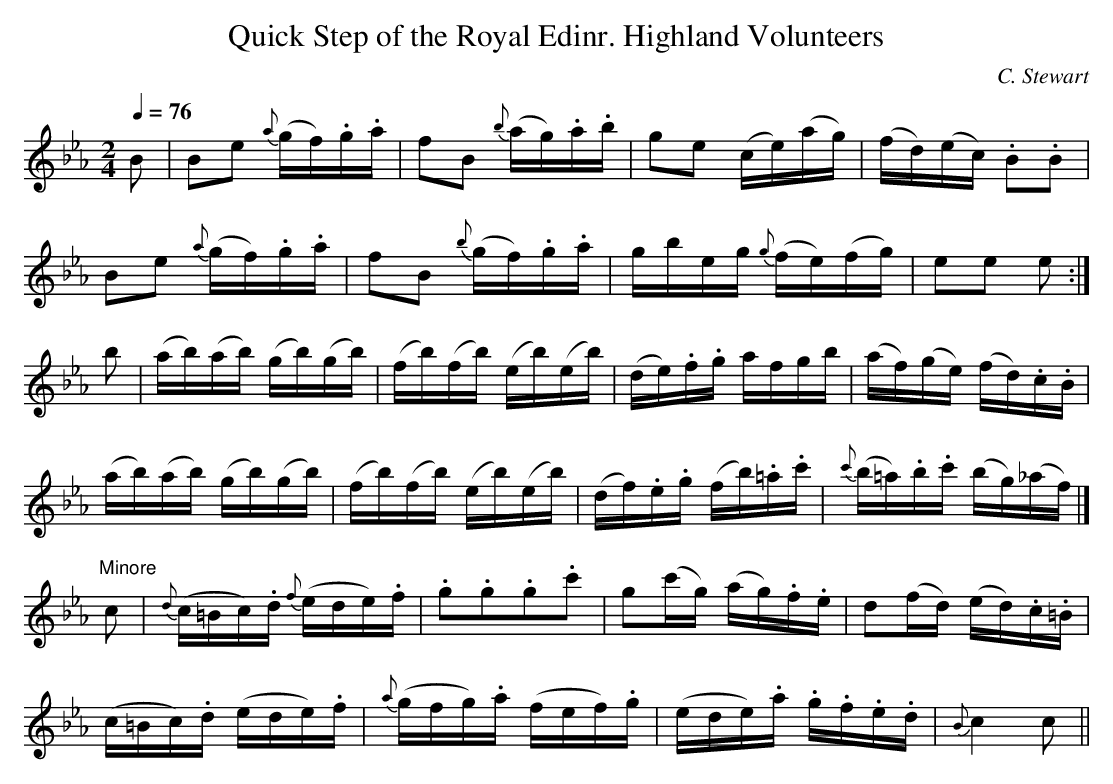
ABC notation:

X:1
T:Quick Step of the Royal Edinr. Highland Volunteers
C:C. Stewart
M:2/4
L:1/16
Q:1/4=76
K:Eb
 B2|    B2e2    {a}(gf).g.a|    f2B2 {b}(ag).a.b| g2e2     (ce)(ag)  |    (fd)(ec)   .B2.B2    |
        B2e2    {a}(gf).g.a|    f2B2 {b}(gf).g.a| gbeg  {g}(fe)(fg)  |     e2e2       e2      :|
 b2|   (ab)(ab)    (gb)(gb)|   (fb)(fb) (eb)(eb)|(de).f.g   afgb     |    (af)(ge)   (fd).c.B  |
       (ab)(ab)    (gb)(gb)|   (fb)(fb) (eb)(eb)|(df).e.g  (fb).=a.c'|{c'}(b=a).b.c' (bg)(_af)|]
"^Minore"
 c2|{d}(c=Bc).d {f}(ede).f |   .g2.g2.g2.c'2    | g2(c'g)  (ag).f.e  |     d2(fd)    (ed).c.=B |
       (c=Bc).d    (ede).f |{a}(gfg).a  (fef).g |(ede).a   .g.f.e.d  |   {B}c4        c2      ||
